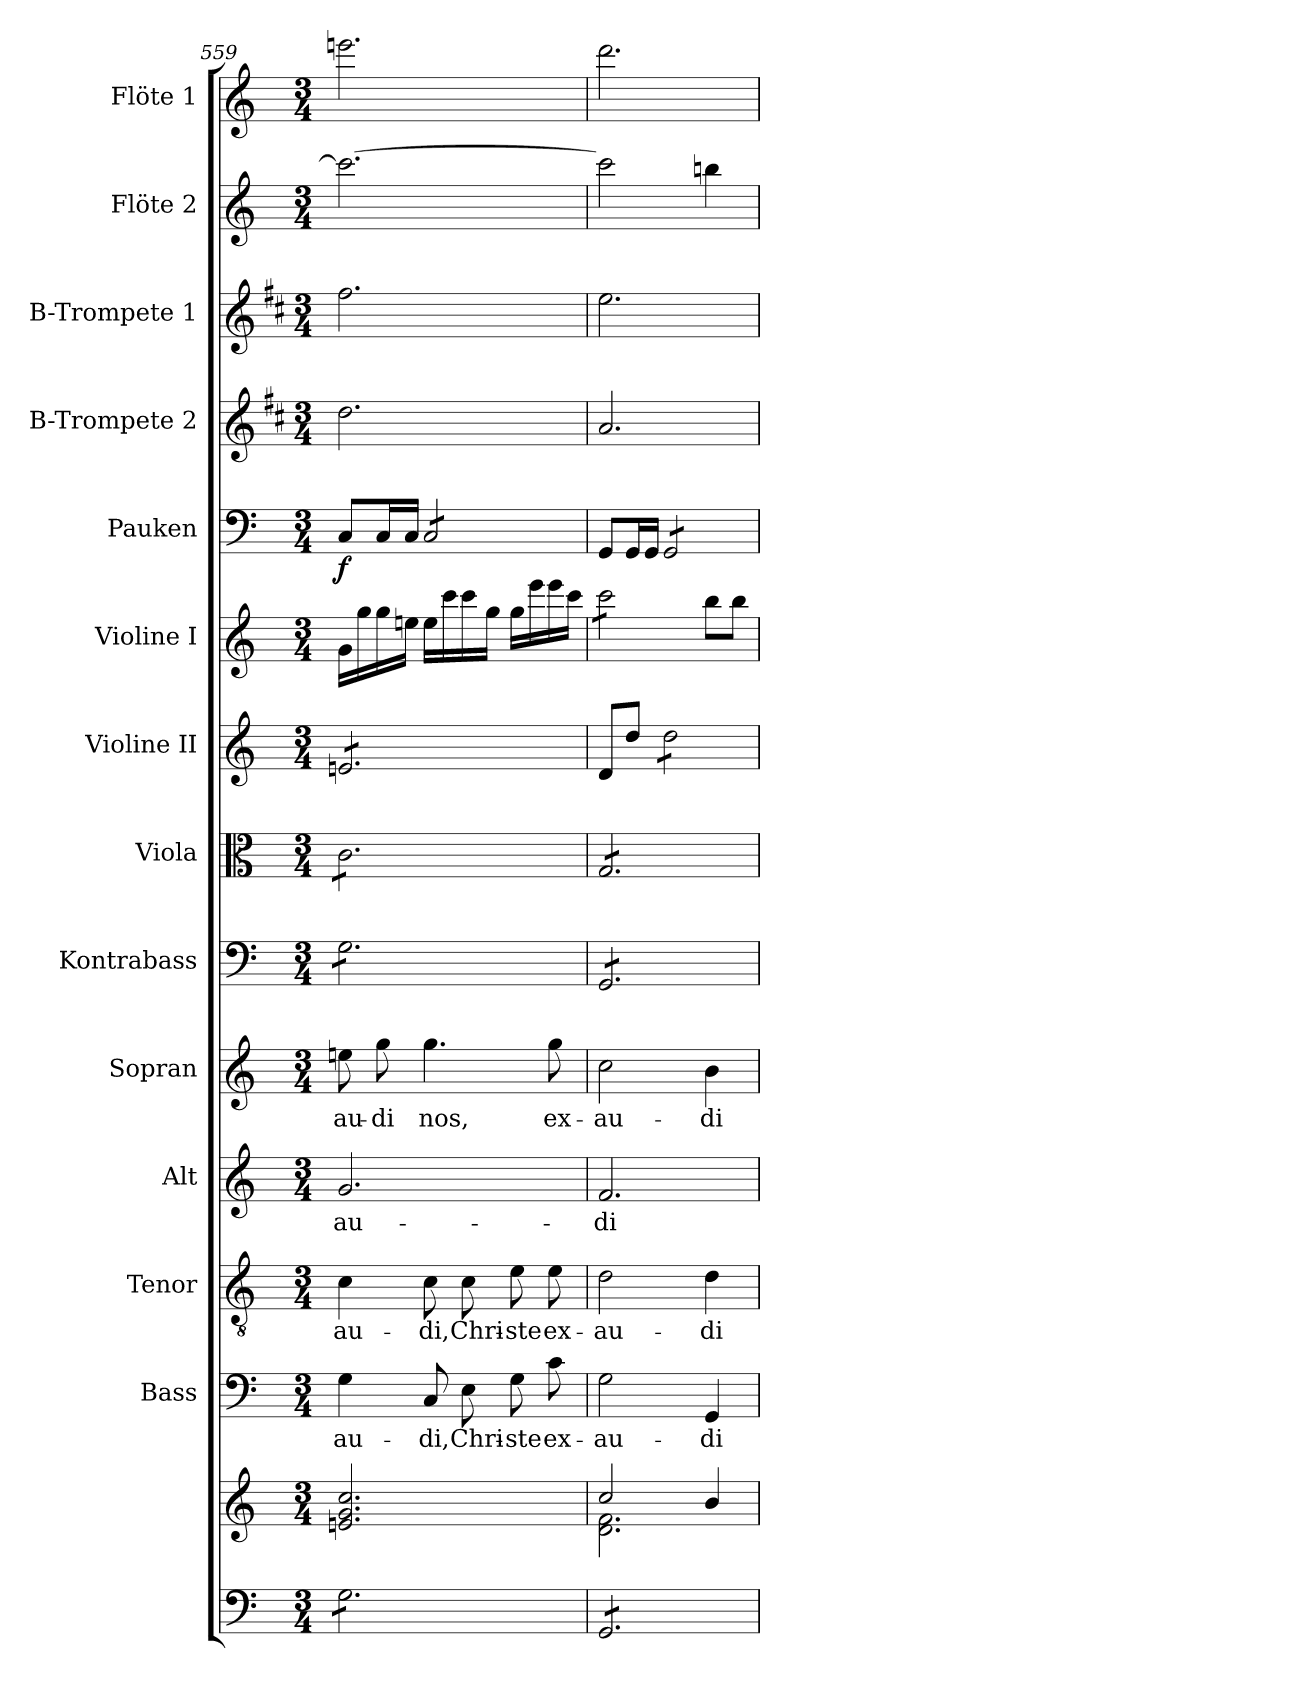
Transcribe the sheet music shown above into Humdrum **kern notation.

**kern	**kern	**kern	**text	**kern	**text	**kern	**text	**kern	**text	**kern	**kern	**kern	**kern	**kern	**dynam	**kern	**kern	**kern	**kern
*part14	*part14	*part13	*part13	*part12	*part12	*part11	*part11	*part10	*part10	*part9	*part8	*part7	*part6	*part5	*part5	*part4	*part3	*part2	*part1
*staff15	*staff14	*staff13	*staff13	*staff12	*staff12	*staff11	*staff11	*staff10	*staff10	*staff9	*staff8	*staff7	*staff6	*staff5	*staff5	*staff4	*staff3	*staff2	*staff1
*	*	*I"Bass	*	*I"Tenor	*	*I"Alt	*	*I"Sopran	*	*I"Kontrabass	*I"Viola	*I"Violine II	*I"Violine I	*I"Pauken	*	*I"B-Trompete 2	*I"B-Trompete 1	*I"Flöte 2	*I"Flöte 1
*	*	*I'B.	*	*I'T.	*	*I'A.	*	*I'S.	*	*I'Kb.	*I'Vla.	*I'Vl. II	*I'Vl. I	*I'Pk.	*	*I'B Trp. 2	*I'B Trp. 1	*I'Fl. 2	*I'Fl. 1
*clefF4	*clefG2	*clefF4	*	*clefGv2	*	*clefG2	*	*clefG2	*	*clefF4	*clefC3	*clefG2	*clefG2	*clefF4	*	*clefG2	*clefG2	*clefG2	*clefG2
*	*	*	*	*	*	*	*	*	*	*ITrd7c12	*	*	*	*	*	*ITrd1c2	*ITrd1c2	*	*
*k[]	*k[]	*k[]	*	*k[]	*	*k[]	*	*k[]	*	*k[]	*k[]	*k[]	*k[]	*k[]	*	*k[]	*k[]	*k[]	*k[]
*C:	*C:	*C:	*	*C:	*	*C:	*	*C:	*	*C:	*C:	*C:	*C:	*C:	*	*C:	*C:	*C:	*C:
*M3/4	*M3/4	*M3/4	*	*M3/4	*	*M3/4	*	*M3/4	*	*M3/4	*M3/4	*M3/4	*M3/4	*M3/4	*	*M3/4	*M3/4	*M3/4	*M3/4
=559	=559	=559	=559	=559	=559	=559	=559	=559	=559	=559	=559	=559	=559	=559	=559	=559	=559	=559	=559
!	!	!	!LO:LY:b	!	!LO:LY:b	!	!LO:LY:b	!	!LO:LY:b	!	!	!	!	!	!LO:DY:b	!	!	!	!
*tremolo	*	*	*	*	*	*	*	*	*	*	*	*	*	*	*	*	*	*	*
*	*	*	*	*	*	*	*	*	*	*tremolo	*	*	*	*	*	*	*	*	*
*	*	*	*	*	*	*	*	*	*	*	*tremolo	*	*	*	*	*	*	*	*
*	*	*	*	*	*	*	*	*	*	*	*	*tremolo	*	*	*	*	*	*	*
8G\L	2.en/ 2.g/ 2.cc/	4G\	-au-	4c\	-au-	2.g/	-au-	8een\	-au-	8GG\L	8c\L	8en/L	16g\LL	8C/L	f	2.cc\	2.ee\	2.ccc\_	2.eeen\
.	.	.	.	.	.	.	.	.	.	.	.	.	16gg\	.	.	.	.	.	.
!	!	!	!	!	!	!	!	!	!LO:LY:b	!	!	!	!	!	!	!	!	!	!
8G\	.	.	.	.	.	.	.	8gg\	-di	8GG\	8c\	8en/	16gg\	16C/L	.	.	.	.	.
.	.	.	.	.	.	.	.	.	.	.	.	.	16een\JJ	16C/JJ	.	.	.	.	.
!	!	!	!LO:LY:b	!	!LO:LY:b	!	!	!	!LO:LY:b	!	!	!	!	!	!	!	!	!	!
*	*	*	*	*	*	*	*	*	*	*	*	*	*	*tremolo	*	*	*	*	*
8G\	.	8C/	-di,	8c\	-di,	.	.	4.gg\	nos,	8GG\	8c\	8en/	16ee\LL	8C/L	.	.	.	.	.
.	.	.	.	.	.	.	.	.	.	.	.	.	16ccc\	.	.	.	.	.	.
!	!	!	!LO:LY:b	!	!LO:LY:b	!	!	!	!	!	!	!	!	!	!	!	!	!	!
8G\	.	8E\	Chri-	8c\	Chri-	.	.	.	.	8GG\	8c\	8en/	16ccc\	8C/	.	.	.	.	.
.	.	.	.	.	.	.	.	.	.	.	.	.	16gg\JJ	.	.	.	.	.	.
!	!	!	!LO:LY:b	!	!LO:LY:b	!	!	!	!	!	!	!	!	!	!	!	!	!	!
8G\	.	8G\	-ste	8e\	-ste	.	.	.	.	8GG\	8c\	8en/	16gg\LL	8C/	.	.	.	.	.
.	.	.	.	.	.	.	.	.	.	.	.	.	16eee\	.	.	.	.	.	.
!	!	!	!LO:LY:b	!	!LO:LY:b	!	!	!	!LO:LY:b	!	!	!	!	!	!	!	!	!	!
8G\J	.	8c\	ex-	8e\	ex-	.	.	8gg\	ex-	8GG\J	8c\J	8en/J	16eee\	8C/J	.	.	.	.	.
*	*	*	*	*	*	*	*	*	*	*	*	*	*	*Xtremolo	*	*	*	*	*
*	*	*	*	*	*	*	*	*	*	*	*	*Xtremolo	*	*	*	*	*	*	*
.	.	.	.	.	.	.	.	.	.	.	.	.	16ccc\JJ	.	.	.	.	.	.
=560	=560	=560	=560	=560	=560	=560	=560	=560	=560	=560	=560	=560	=560	=560	=560	=560	=560	=560	=560
*	*^	*	*	*	*	*	*	*	*	*	*	*	*	*	*	*	*	*	*
!	!	!	!	!LO:LY:b	!	!LO:LY:b	!	!LO:LY:b	!	!LO:LY:b	!	!	!	!	!	!	!	!	!	!
*	*	*	*	*	*	*	*	*	*	*	*	*	*	*tremolo	*	*	*	*	*	*
8GG/L	2cc/	2.d\ 2.f\	2G\	-au-	2d\	-au-	2.f/	-di	2cc\	-au-	8GGG/L	8G/L	8d/L	8ccc\L	8GG/L	.	2.g/	2.dd\	2ccc\]	2.ddd\
8GG/	.	.	.	.	.	.	.	.	.	.	8GGG/	8G/	8dd/J	8ccc\	16GG/L	.	.	.	.	.
.	.	.	.	.	.	.	.	.	.	.	.	.	.	.	16GG/JJ	.	.	.	.	.
*	*	*	*	*	*	*	*	*	*	*	*	*	*tremolo	*	*	*	*	*	*	*
*	*	*	*	*	*	*	*	*	*	*	*	*	*	*	*tremolo	*	*	*	*	*
8GG/	.	.	.	.	.	.	.	.	.	.	8GGG/	8G/	8dd\L	8ccc\	8GG/L	.	.	.	.	.
8GG/	.	.	.	.	.	.	.	.	.	.	8GGG/	8G/	8dd\	8ccc\J	8GG/	.	.	.	.	.
*	*	*	*	*	*	*	*	*	*	*	*	*	*	*Xtremolo	*	*	*	*	*	*
!	!	!	!	!LO:LY:b	!	!LO:LY:b	!	!	!	!LO:LY:b	!	!	!	!	!	!	!	!	!	!
8GG/	4b/	.	4GG/	-di	4d\	-di	.	.	4b\	-di	8GGG/	8G/	8dd\	8bb\L	8GG/	.	.	.	4bbn\	.
8GG/J	.	.	.	.	.	.	.	.	.	.	8GGG/J	8G/J	8dd\J	8bb\J	8GG/J	.	.	.	.	.
*	*	*	*	*	*	*	*	*	*	*	*	*	*	*	*Xtremolo	*	*	*	*	*
*	*	*	*	*	*	*	*	*	*	*	*	*	*Xtremolo	*	*	*	*	*	*	*
*	*	*	*	*	*	*	*	*	*	*	*	*Xtremolo	*	*	*	*	*	*	*	*
*	*	*	*	*	*	*	*	*	*	*	*Xtremolo	*	*	*	*	*	*	*	*	*
*Xtremolo	*	*	*	*	*	*	*	*	*	*	*	*	*	*	*	*	*	*	*	*
*	*v	*v	*	*	*	*	*	*	*	*	*	*	*	*	*	*	*	*	*	*
=	=	=	=	=	=	=	=	=	=	=	=	=	=	=	=	=	=	=	=
*-	*-	*-	*-	*-	*-	*-	*-	*-	*-	*-	*-	*-	*-	*-	*-	*-	*-	*-	*-
